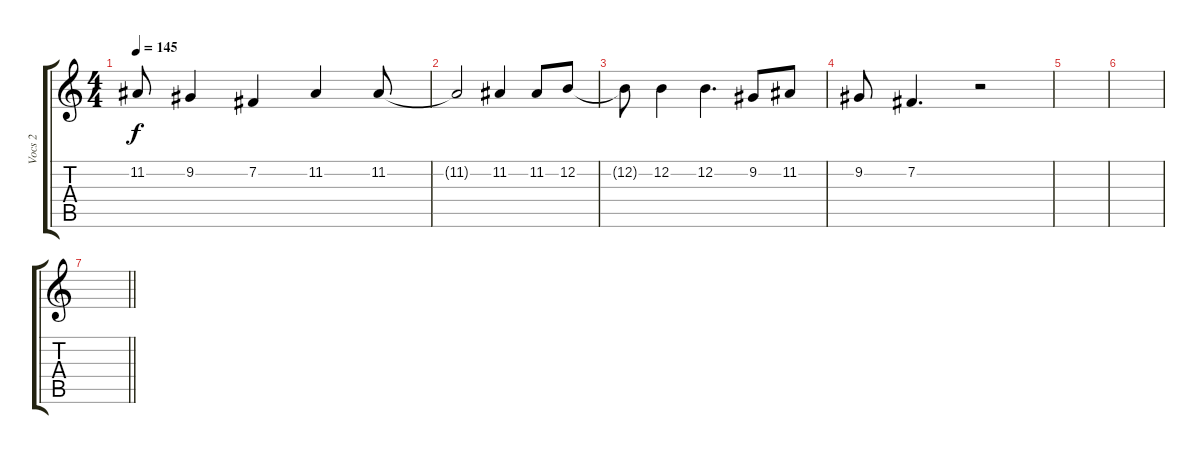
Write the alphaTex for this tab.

\track ("Vocs 2" "Vocs 2") {instrument flute}
\staff {score tabs}
\tuning (E4 B3 G3 D3 A2 E2) {hide}
\ts (4 4)
\tempo 145
\clef g2
\ks c
11.2{t}.8{dy f} 9.2.4 7.2.4 11.2.4 11.2.8 |
11.2{t}.2 11.2.4 11.2.8 12.2.8 |
12.2{t}.8 12.2.4 12.2.4{d} 9.2.8 11.2.8 |
9.2.8 7.2.4{d} r.2 |
|
|
\barLineRight lightlight
